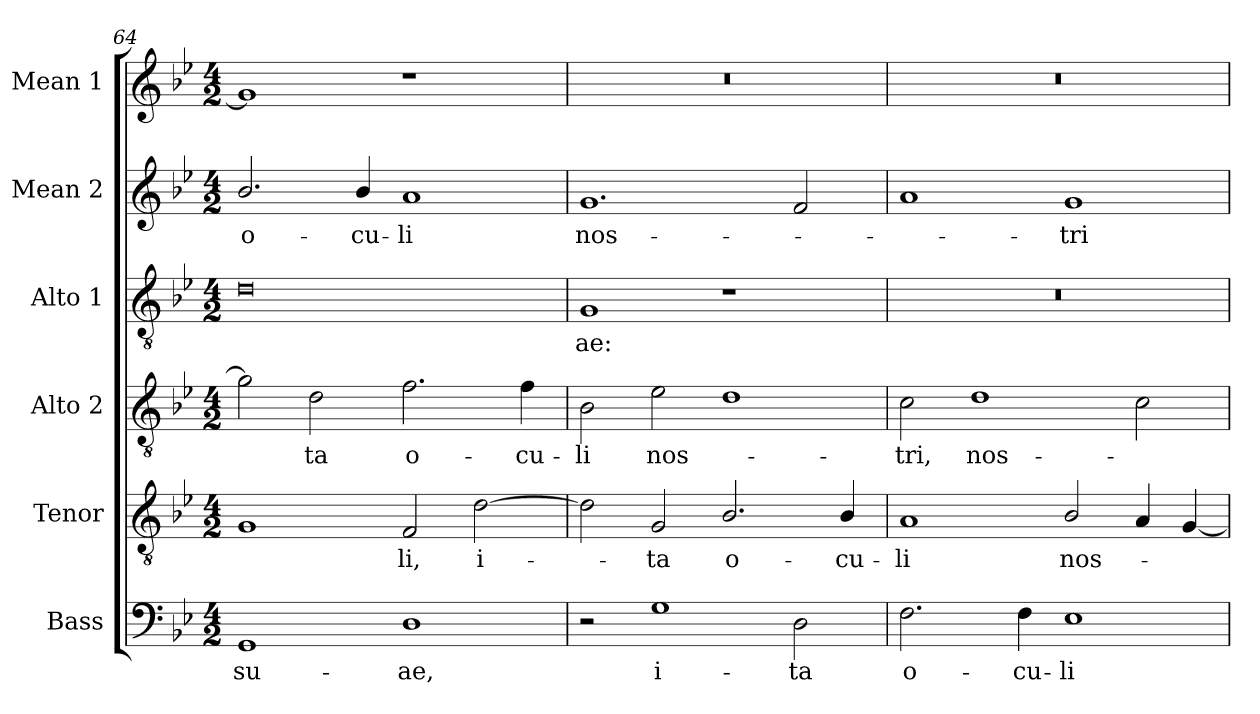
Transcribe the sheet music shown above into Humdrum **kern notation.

**kern	**text	**kern	**text	**kern	**text	**kern	**text	**kern	**text	**kern
*part6	*part6	*part5	*part5	*part4	*part4	*part3	*part3	*part2	*part2	*part1
*staff6	*staff6	*staff5	*staff5	*staff4	*staff4	*staff3	*staff3	*staff2	*staff2	*staff1
*I"Bass	*	*I"Tenor	*	*I"Alto 2	*	*I"Alto 1	*	*I"Mean 2	*	*I"Mean 1
*I'B.	*	*I'T.	*	*I'A2.	*	*I'A1	*	*I'M2.	*	*I'M1.
*clefF4	*	*clefGv2	*	*clefGv2	*	*clefGv2	*	*clefG2	*	*clefG2
*	*	*ITrd7c12	*	*ITrd7c12	*	*ITrd7c12	*	*	*	*
*k[b-e-]	*	*k[b-e-]	*	*k[b-e-]	*	*k[b-e-]	*	*k[b-e-]	*	*k[b-e-]
*g:	*	*g:	*	*g:	*	*g:	*	*g:	*	*g:
*M4/2	*	*M4/2	*	*M4/2	*	*M4/2	*	*M4/2	*	*M4/2
=64	=64	=64	=64	=64	=64	=64	=64	=64	=64	=64
!	!LO:LY:b:color=#000000	!	!	!	!	!	!	!	!	!
!	!	!	!	!	!	!	!	!	!LO:LY:b:color=#000000	!
1GGi	su-	1GGi	.	2Gi\]	.	0Di	.	2.b-i/	o-	1gi]
!	!	!	!	!	!LO:LY:b:color=#000000	!	!	!	!	!
.	.	.	.	2Di\	-ta	.	.	.	.	.
!	!	!	!	!	!	!	!	!	!LO:LY:b:color=#000000	!
.	.	.	.	.	.	.	.	4b-i/	-cu-	.
!	!LO:LY:b:color=#000000	!	!	!	!	!	!	!	!	!
!	!	!	!LO:LY:b:color=#000000	!	!	!	!	!	!	!
!	!	!	!	!	!LO:LY:b:color=#000000	!	!	!	!	!
!	!	!	!	!	!	!	!	!	!LO:LY:b:color=#000000	!
1Di	-ae,	2FFi/	-li,	2.Fi\	o-	.	.	1ai	-li	1r
!	!	!	!LO:LY:b:color=#000000	!	!	!	!	!	!	!
.	.	[>2Di\	i-	.	.	.	.	.	.	.
!	!	!	!	!	!LO:LY:b:color=#000000	!	!	!	!	!
.	.	.	.	4Fi\	-cu-	.	.	.	.	.
=65	=65	=65	=65	=65	=65	=65	=65	=65	=65	=65
!	!	!	!	!	!LO:LY:b:color=#000000	!	!	!	!	!
!	!	!	!	!	!	!	!LO:LY:b:color=#000000	!	!	!
!	!	!	!	!	!	!	!	!	!LO:LY:b:color=#000000	!LO:N:vis=1
2r	.	2Di\]	.	2BB-i\	-li	1GGi	-ae:	1.gi	nos-	0r
!	!LO:LY:b:color=#000000	!	!	!	!	!	!	!	!	!
!	!	!	!LO:LY:b:color=#000000	!	!	!	!	!	!	!
!	!	!	!	!	!LO:LY:b:color=#000000	!	!	!	!	!
1Gi	i-	2GGi/	-ta	2E-i\	nos-	.	.	.	.	.
!	!	!	!LO:LY:b:color=#000000	!	!	!	!	!	!	!
.	.	2.BB-i/	o-	1Di	.	1r	.	.	.	.
!	!LO:LY:b:color=#000000	!	!	!	!	!	!	!	!	!
2Di\	-ta	.	.	.	.	.	.	2fi/	.	.
!	!	!	!LO:LY:b:color=#000000	!	!	!	!	!	!	!
.	.	4BB-i/	-cu-	.	.	.	.	.	.	.
!!LO:LB:g=z
=66	=66	=66	=66	=66	=66	=66	=66	=66	=66	=66
!	!LO:LY:b:color=#000000	!	!	!	!	!	!	!	!	!
!	!	!	!LO:LY:b:color=#000000	!	!	!	!	!	!	!
!	!	!	!	!	!LO:LY:b:color=#000000	!LO:N:vis=1	!	!	!	!LO:N:vis=1
2.Fi\	o-	1AAi	-li	2Ci\	-tri,	0r	.	1ai	.	0r
!	!	!	!	!	!LO:LY:b:color=#000000	!	!	!	!	!
.	.	.	.	1Di	nos-	.	.	.	.	.
!	!LO:LY:b:color=#000000	!	!	!	!	!	!	!	!	!
4Fi\	-cu-	.	.	.	.	.	.	.	.	.
!	!LO:LY:b:color=#000000	!	!	!	!	!	!	!	!	!
!	!	!	!LO:LY:b:color=#000000	!	!	!	!	!	!	!
!	!	!	!	!	!	!	!	!	!LO:LY:b:color=#000000	!
1E-i	-li	2BB-i/	nos-	.	.	.	.	1gi	-tri	.
.	.	4AAi/	.	2Ci\	.	.	.	.	.	.
.	.	[<4GGi/	.	.	.	.	.	.	.	.
=	=	=	=	=	=	=	=	=	=	=
*-	*-	*-	*-	*-	*-	*-	*-	*-	*-	*-
